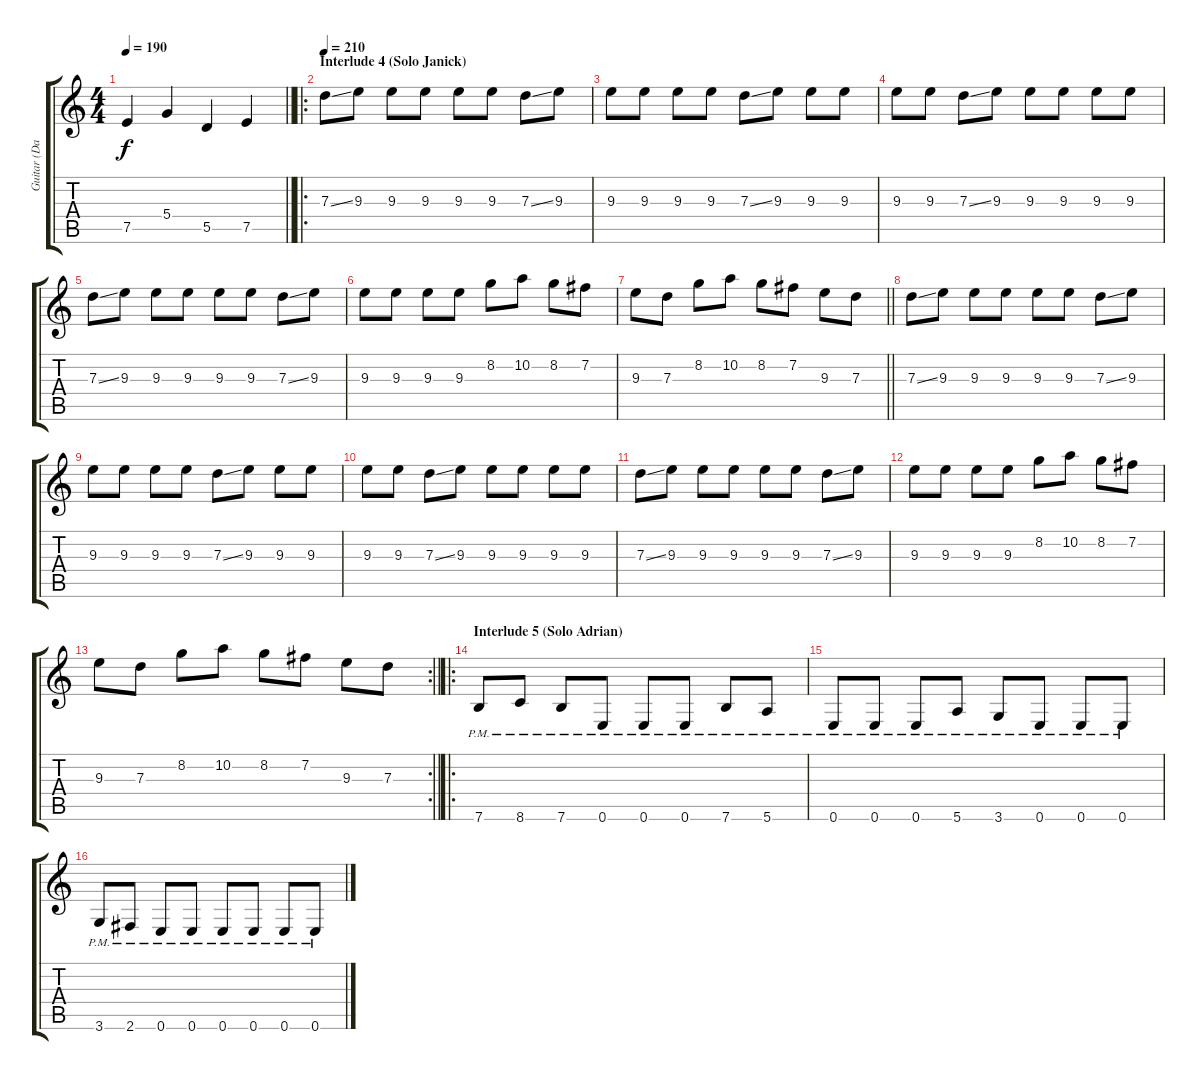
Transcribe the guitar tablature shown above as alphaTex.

\track ("Guitar (Dave Murray)" "Guitar (Da") {instrument electricguitarjazz}
\staff {score tabs}
\tuning (E4 B3 G3 D3 A2 E2) {hide}
\ts (4 4)
\tempo 190
\clef g2
\barLineRight lightlight
\ks c
7.5.4{dy f} 5.4.4 5.5.4 7.5.4 |
\ro
\section ("" "Interlude 4 (Solo Janick)")
\tempo 210
7.3{ss}.8 9.3.8 9.3.8 9.3.8 9.3.8 9.3.8 7.3{ss}.8 9.3.8 |
9.3.8 9.3.8 9.3.8 9.3.8 7.3{ss}.8 9.3.8 9.3.8 9.3.8 |
9.3.8 9.3.8 7.3{ss}.8 9.3.8 9.3.8 9.3.8 9.3.8 9.3.8 |
7.3{ss}.8 9.3.8 9.3.8 9.3.8 9.3.8 9.3.8 7.3{ss}.8 9.3.8 |
9.3.8 9.3.8 9.3.8 9.3.8 8.2.8 10.2.8 8.2.8 7.2.8 |
\barLineRight lightlight
9.3.8 7.3.8 8.2.8 10.2.8 8.2.8 7.2.8 9.3.8 7.3.8 |
7.3{ss}.8 9.3.8 9.3.8 9.3.8 9.3.8 9.3.8 7.3{ss}.8 9.3.8 |
9.3.8 9.3.8 9.3.8 9.3.8 7.3{ss}.8 9.3.8 9.3.8 9.3.8 |
9.3.8 9.3.8 7.3{ss}.8 9.3.8 9.3.8 9.3.8 9.3.8 9.3.8 |
7.3{ss}.8 9.3.8 9.3.8 9.3.8 9.3.8 9.3.8 7.3{ss}.8 9.3.8 |
9.3.8 9.3.8 9.3.8 9.3.8 8.2.8 10.2.8 8.2.8 7.2.8 |
\rc 2
\barLineRight lightlight
9.3.8 7.3.8 8.2.8 10.2.8 8.2.8 7.2.8 9.3.8 7.3.8 |
\ro
\section ("" "Interlude 5 (Solo Adrian)")
7.6{pm}.8 8.6{pm}.8 7.6{pm}.8 0.6{pm}.8 0.6{pm}.8 0.6{pm}.8 7.6{pm}.8 5.6{pm}.8 |
0.6{pm}.8 0.6{pm}.8 0.6{pm}.8 5.6{pm}.8 3.6{pm}.8 0.6{pm}.8 0.6{pm}.8 0.6{pm}.8 |
3.6{pm}.8 2.6{pm}.8 0.6{pm}.8 0.6{pm}.8 0.6{pm}.8 0.6{pm}.8 0.6{pm}.8 0.6{pm}.8
